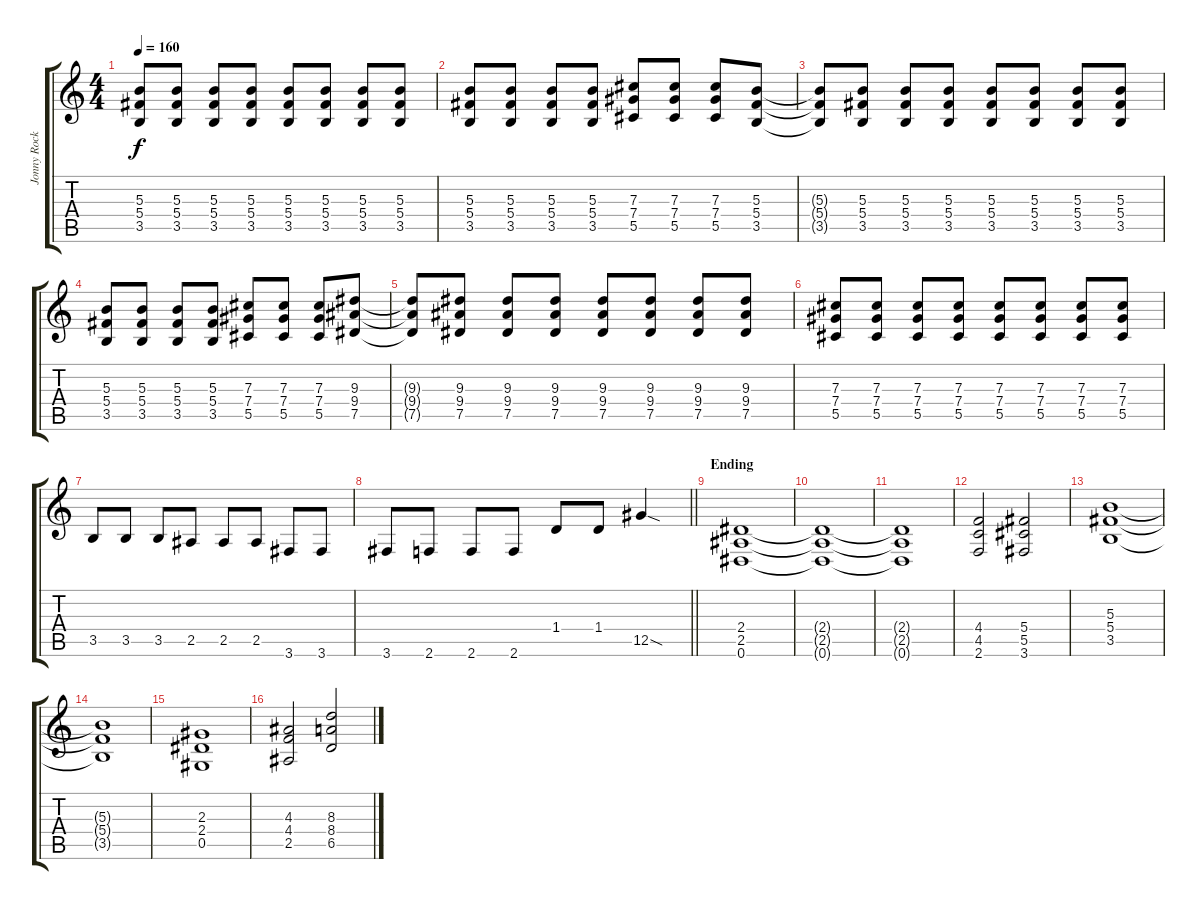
\track ("Jonny Rocker" "Jonny Rock") {instrument distortionguitar}
\staff {score tabs}
\tuning (Eb4 Bb3 Gb3 Db3 Ab2 Eb2) {hide}
\ts (4 4)
\tempo 160
\clef g2
\ks c
(5.3{t} 5.4{t} 3.5{t}).8{dy f} (5.3 5.4 3.5).8 (5.3 5.4 3.5).8 (5.3 5.4 3.5).8 (5.3 5.4 3.5).8 (5.3 5.4 3.5).8 (5.3 5.4 3.5).8 (5.3 5.4 3.5).8 |
(5.3 5.4 3.5).8 (5.3 5.4 3.5).8 (5.3 5.4 3.5).8 (5.3 5.4 3.5).8 (7.3 7.4 5.5).8 (7.3 7.4 5.5).8 (7.3 7.4 5.5).8 (5.3 5.4 3.5).8 |
(5.3{t} 5.4{t} 3.5{t}).8 (5.3 5.4 3.5).8 (5.3 5.4 3.5).8 (5.3 5.4 3.5).8 (5.3 5.4 3.5).8 (5.3 5.4 3.5).8 (5.3 5.4 3.5).8 (5.3 5.4 3.5).8 |
(5.3 5.4 3.5).8 (5.3 5.4 3.5).8 (5.3 5.4 3.5).8 (5.3 5.4 3.5).8 (7.3 7.4 5.5).8 (7.3 7.4 5.5).8 (7.3 7.4 5.5).8 (9.3 9.4 7.5).8 |
(9.3{t} 9.4{t} 7.5{t}).8 (9.3 9.4 7.5).8 (9.3 9.4 7.5).8 (9.3 9.4 7.5).8 (9.3 9.4 7.5).8 (9.3 9.4 7.5).8 (9.3 9.4 7.5).8 (9.3 9.4 7.5).8 |
(7.3 7.4 5.5).8 (7.3 7.4 5.5).8 (7.3 7.4 5.5).8 (7.3 7.4 5.5).8 (7.3 7.4 5.5).8 (7.3 7.4 5.5).8 (7.3 7.4 5.5).8 (7.3 7.4 5.5).8 |
3.5.8 3.5.8 3.5.8 2.5.8 2.5.8 2.5.8 3.6.8 3.6.8 |
\barLineRight lightlight
3.6.8 2.6.8 2.6.8 2.6.8 1.4.8 1.4.8 12.5{sod}.4 |
\section ("" "Ending")
(2.4 2.5 0.6).1 |
(2.4{t} 2.5{t} 0.6{t}).1 |
(2.4{t} 2.5{t} 0.6{t}).1 |
(4.4 4.5 2.6).2 (5.4 5.5 3.6).2 |
(5.3 5.4 3.5).1 |
(5.3{t} 5.4{t} 3.5{t}).1 |
(2.3 2.4 0.5).1 |
(4.3 4.4 2.5).2 (8.3 8.4 6.5).2
